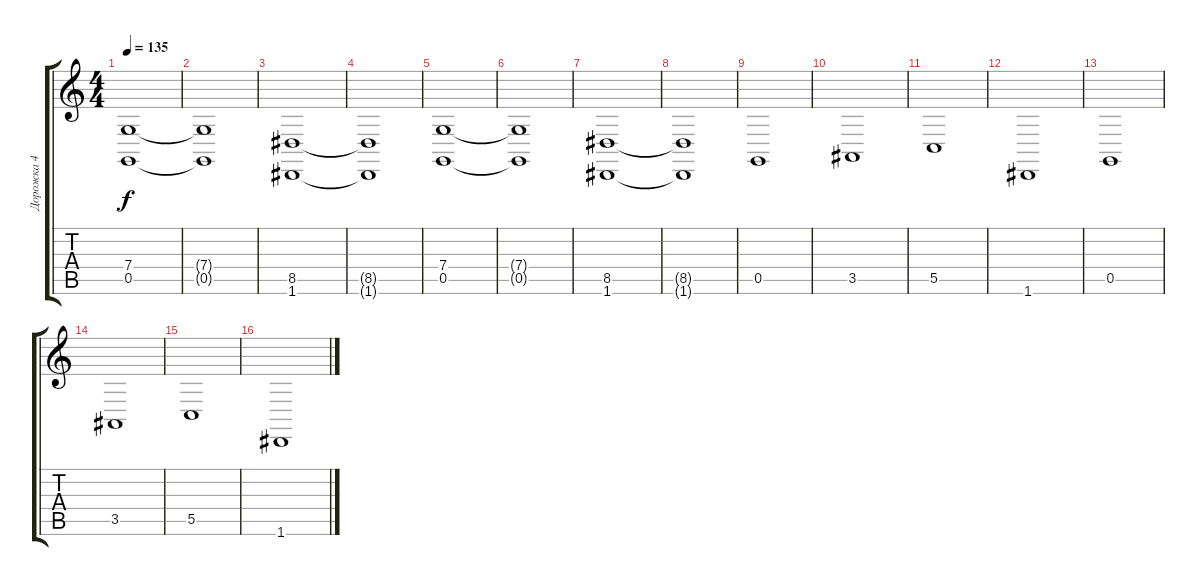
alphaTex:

\track ("Дорожка 4" "Дорожка 4") {instrument stringensemble2}
\staff {score tabs}
\tuning (D4 A3 F3 C3 G2 D2) {hide}
\ts (4 4)
\tempo 135
\clef g2
\ks c
(7.4 0.5).1{dy f instrument stringensemble2} |
(7.4{t} 0.5{t}).1 |
(8.5 1.6).1 |
(8.5{t} 1.6{t}).1 |
(7.4 0.5).1 |
(7.4{t} 0.5{t}).1 |
(8.5 1.6).1 |
(8.5{t} 1.6{t}).1 |
0.5.1 |
3.5.1 |
5.5.1 |
1.6.1 |
0.5.1 |
3.5.1 |
5.5.1 |
1.6.1
